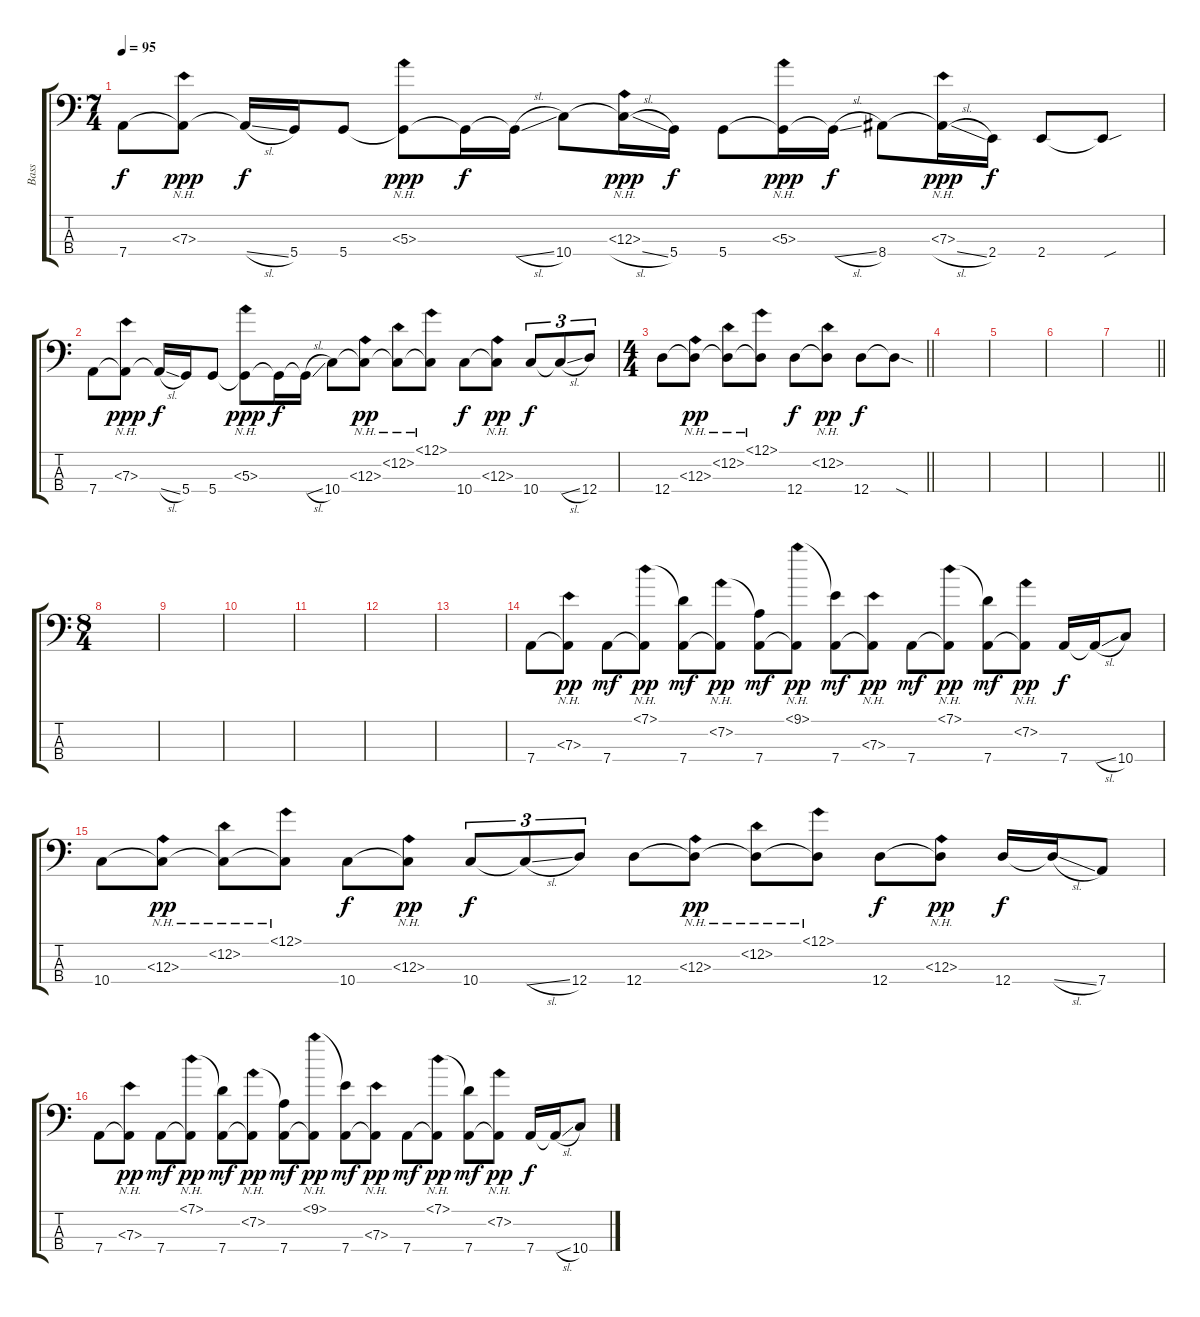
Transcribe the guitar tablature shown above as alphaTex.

\track ("Bass" "Bass") {mute instrument electricbassfinger}
\staff {score tabs}
\tuning (G2 D2 A1 D1) {hide}
\ts (7 4)
\tempo 95
\clef f4
\ks c
7.4.8{dy f} (7.3{nh} 7.4{t}).8{dy ppp} 7.4{sl t}.16{dy f} 5.4.16 5.4.8 (5.3{nh} 5.4{t}).8{dy ppp} 5.4{t}.16{dy f} 5.4{sl t}.16 10.4.8 (12.3{nh} 10.4{sl t}).16{dy ppp} 5.4.16{dy f} 5.4.8 (5.3{nh} 5.4{t}).16{dy ppp} 5.4{sl t}.16{dy f} 8.4.8 (7.3{nh} 8.4{sl t}).16{dy ppp} 2.4.16{dy f} 2.4.8 2.4{sou t}.8 |
7.4.8 (7.3{nh} 7.4{t}).8{dy ppp} 7.4{sl t}.16{dy f} 5.4.16 5.4.8 (5.3{nh} 5.4{t}).8{dy ppp} 5.4{t}.16{dy f} 5.4{sl t}.16 10.4.8 (12.3{nh} 10.4{t}).8{dy pp} (12.2{nh} 10.4{t}).8 (12.1{nh} 10.4{t}).8 10.4.8{dy f} (12.3{nh} 10.4{t}).8{dy pp} 10.4.8{tu (3 2) dy f} 10.4{sl t}.8{tu (3 2)} 12.4.8{tu (3 2)} |
\ts (4 4)
\barLineRight lightlight
12.4.8 (12.3{nh} 12.4{t}).8{dy pp} (12.2{nh} 12.4{t}).8 (12.1{nh} 12.4{t}).8 12.4.8{dy f} (12.2{nh} 12.4{t}).8{dy pp} 12.4.8{dy f} 12.4{sod t}.8 |
\section ("" "")
|
|
|
\barLineRight lightlight
|
\ts (8 4)
\section ("" "")
|
|
|
|
|
|
7.4.8 (7.3{nh} 7.4{t}).8{dy pp} 7.4.8{dy mf} (7.1{nh} 7.4{t}).8{dy pp} (7.1{t} 7.4).8{dy mf} (7.2{nh} 7.4{t}).8{dy pp} (7.2{t} 7.4).8{dy mf} (9.1{nh} 7.4{t}).8{dy pp} (9.1{t} 7.4).8{dy mf} (7.3{nh} 7.4{t}).8{dy pp} 7.4.8{dy mf} (7.1{nh} 7.4{t}).8{dy pp} (7.1{t} 7.4).8{dy mf} (7.2{nh} 7.4{t}).8{dy pp} 7.4.16{dy f} 7.4{sl t}.16 10.4.8 |
10.4.8 (12.3{nh} 10.4{t}).8{dy pp} (12.2{nh} 10.4{t}).8 (12.1{nh} 10.4{t}).8 10.4.8{dy f} (12.3{nh} 10.4{t}).8{dy pp} 10.4.8{tu (3 2) dy f} 10.4{sl t}.8{tu (3 2)} 12.4.8{tu (3 2)} 12.4.8 (12.3{nh} 12.4{t}).8{dy pp} (12.2{nh} 12.4{t}).8 (12.1{nh} 12.4{t}).8 12.4.8{dy f} (12.3{nh} 12.4{t}).8{dy pp} 12.4.16{dy f} 12.4{sl t}.16 7.4.8 |
7.4.8 (7.3{nh} 7.4{t}).8{dy pp} 7.4.8{dy mf} (7.1{nh} 7.4{t}).8{dy pp} (7.1{t} 7.4).8{dy mf} (7.2{nh} 7.4{t}).8{dy pp} (7.2{t} 7.4).8{dy mf} (9.1{nh} 7.4{t}).8{dy pp} (9.1{t} 7.4).8{dy mf} (7.3{nh} 7.4{t}).8{dy pp} 7.4.8{dy mf} (7.1{nh} 7.4{t}).8{dy pp} (7.1{t} 7.4).8{dy mf} (7.2{nh} 7.4{t}).8{dy pp} 7.4.16{dy f} 7.4{sl t}.16 10.4.8
